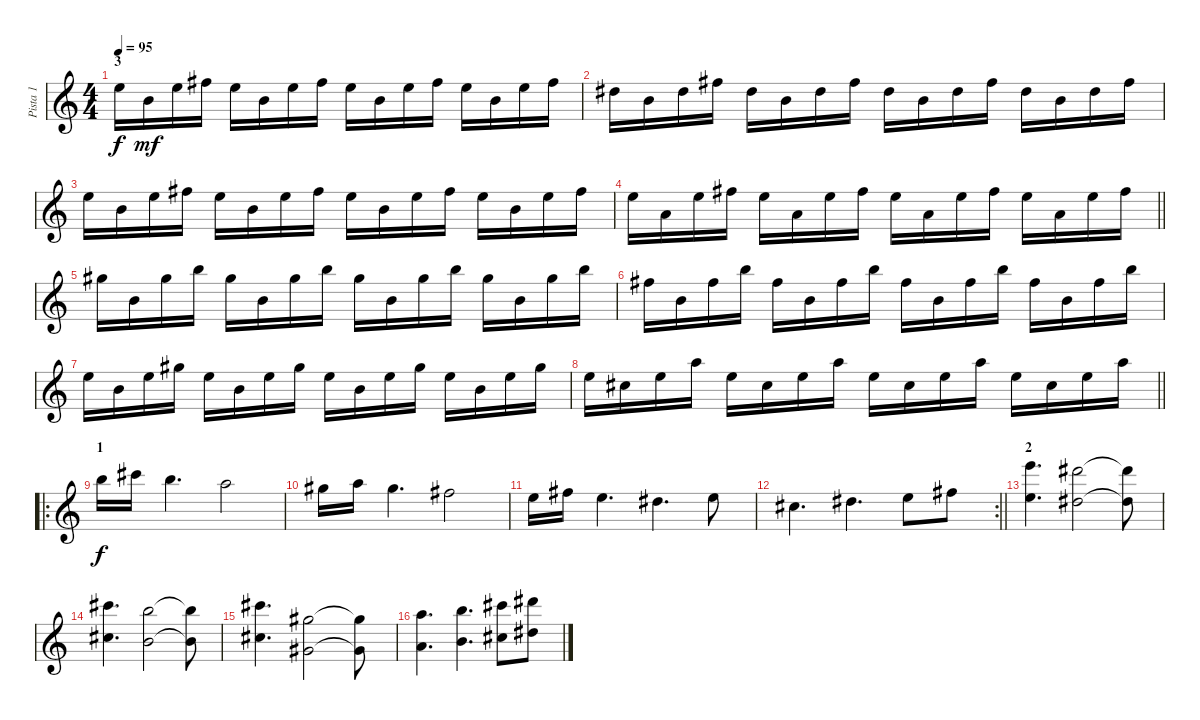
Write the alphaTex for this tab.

\track ("Pista 1" "Pista 1") {instrument acousticgrandpiano}
\staff {score}
\tuning (E5 B4 G4 D4 A3 E3) {hide}
\ts (4 4)
\section ("" "3")
\tempo 95
\clef g2
\ks c
19.5.16{dy f} 19.6.16{dy mf} 19.5.16 21.5.16 19.5.16 19.6.16 19.5.16 21.5.16 19.5.16 19.6.16 19.5.16 21.5.16 19.5.16 19.6.16 19.5.16 21.5.16 |
18.5.16 19.6.16 18.5.16 21.5.16 18.5.16 19.6.16 18.5.16 21.5.16 18.5.16 19.6.16 18.5.16 21.5.16 18.5.16 19.6.16 18.5.16 21.5.16 |
19.5.16 19.6.16 19.5.16 21.5.16 19.5.16 19.6.16 19.5.16 21.5.16 19.5.16 19.6.16 19.5.16 21.5.16 19.5.16 19.6.16 19.5.16 21.5.16 |
\barLineRight lightlight
19.5.16 17.6.16 19.5.16 21.5.16 19.5.16 17.6.16 19.5.16 21.5.16 19.5.16 17.6.16 19.5.16 21.5.16 19.5.16 17.6.16 19.5.16 21.5.16 |
23.5.16 19.6.16 23.5.16 26.5.16 23.5.16 19.6.16 23.5.16 26.5.16 23.5.16 19.6.16 23.5.16 26.5.16 23.5.16 19.6.16 23.5.16 26.5.16 |
21.5.16 19.6.16 21.5.16 26.5.16 21.5.16 19.6.16 21.5.16 26.5.16 21.5.16 19.6.16 21.5.16 26.5.16 21.5.16 19.6.16 21.5.16 26.5.16 |
19.5.16 19.6.16 19.5.16 23.5.16 19.5.16 19.6.16 19.5.16 23.5.16 19.5.16 19.6.16 19.5.16 23.5.16 19.5.16 19.6.16 19.5.16 23.5.16 |
\barLineRight lightlight
19.5.16 21.6.16 19.5.16 24.5.16 19.5.16 21.6.16 19.5.16 24.5.16 19.5.16 21.6.16 19.5.16 24.5.16 19.5.16 21.6.16 19.5.16 24.5.16 |
\ro
\section ("" "1")
16.3.16{dy f} 18.3.16 16.3.4{d} 19.4.2 |
18.4.16 19.4.16 18.4.4{d} 21.5.2 |
19.5.16 21.5.16 19.5.4{d} 18.5.4{d} 19.5.8 |
\rc 2
\barLineRight lightlight
16.5.4{d} 18.5.4{d} 19.5.8 21.5.8 |
\section ("" "2")
(26.4 19.5).4{d} (25.4 18.5).2 (25.4{t} 18.5{t}).8 |
(23.4 16.5).4{d} (21.4 14.5).2 (21.4{t} 14.5{t}).8 |
(23.4 16.5).4{d} (18.4 11.5).2 (18.4{t} 11.5{t}).8 |
(19.4 12.5).4{d} (21.4 14.5).4{d} (23.4 16.5).8 (25.4 18.5).8
